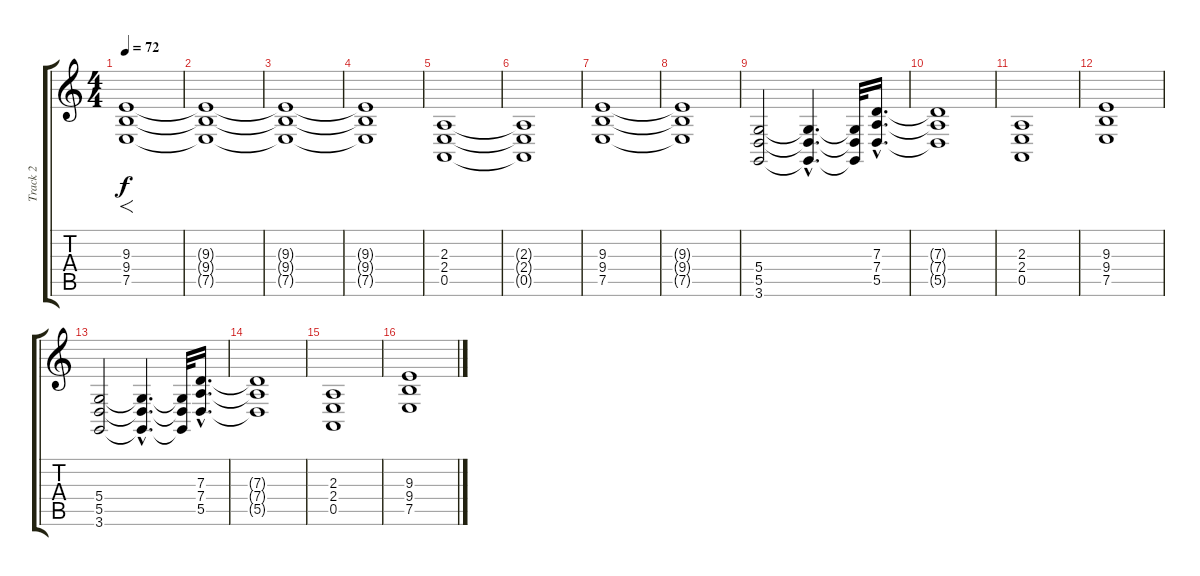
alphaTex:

\track ("Track 2" "Track 2") {instrument synthstrings1}
\staff {score tabs}
\tuning (E4 B3 G3 D3 A2 E2) {hide}
\ts (4 4)
\tempo 72
\clef g2
\ks c
(9.3 9.4 7.5).1{f dy f instrument synthstrings1} |
(9.3{t} 9.4{t} 7.5{t}).1 |
(9.3{t} 9.4{t} 7.5{t}).1 |
(9.3{t} 9.4{t} 7.5{t}).1 |
(2.3 2.4 0.5).1 |
(2.3{t} 2.4{t} 0.5{t}).1 |
(9.3 9.4 7.5).1 |
(9.3{t} 9.4{t} 7.5{t}).1 |
(5.4 5.5 3.6).2 (5.4{hac t} 5.5{hac t} 3.6{hac t}).4{d} (5.4{t} 5.5{t} 3.6{t}).32 (7.3{hac} 7.4{hac} 5.5{hac}).16{d} |
(7.3{t} 7.4{t} 5.5{t}).1 |
(2.3 2.4 0.5).1 |
(9.3 9.4 7.5).1 |
(5.4 5.5 3.6).2 (5.4{hac t} 5.5{hac t} 3.6{hac t}).4{d} (5.4{t} 5.5{t} 3.6{t}).32 (7.3{hac} 7.4{hac} 5.5{hac}).16{d} |
(7.3{t} 7.4{t} 5.5{t}).1 |
(2.3 2.4 0.5).1 |
(9.3 9.4 7.5).1
